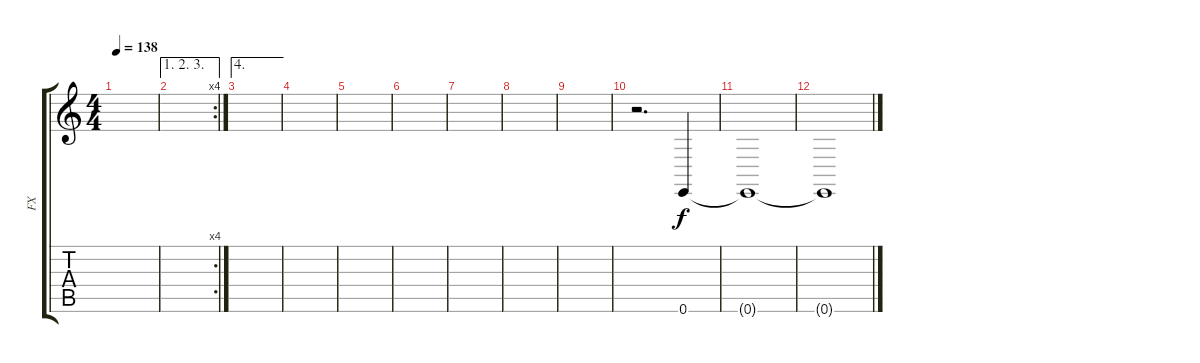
\track ("FX" "FX") {instrument seashore}
\staff {score tabs}
\tuning (E4 B3 G3 D3 A2 E2) {hide}
\ts (4 4)
\tempo 138
\clef g2
\ks c
|
\ae (1 2 3)
\rc 4
|
\ae 4
|
|
|
|
|
|
|
r.2{d} 0.6.4 |
0.6{t}.1 |
0.6{t}.1
